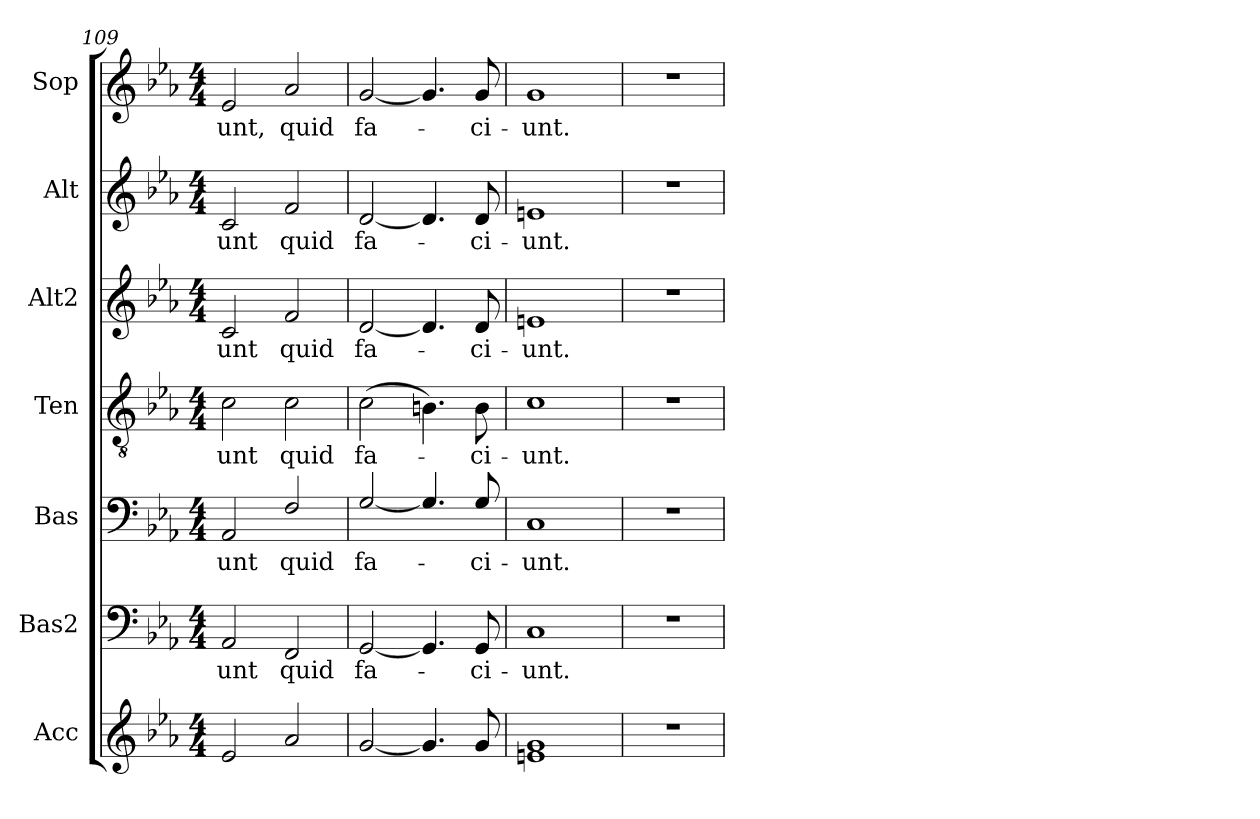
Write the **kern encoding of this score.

**kern	**kern	**text	**kern	**text	**kern	**text	**kern	**text	**kern	**text	**kern	**text
*part7	*part6	*part6	*part5	*part5	*part4	*part4	*part3	*part3	*part2	*part2	*part1	*part1
*staff7	*staff6	*staff6	*staff5	*staff5	*staff4	*staff4	*staff3	*staff3	*staff2	*staff2	*staff1	*staff1
*I"Acc	*I"Bas2	*	*I"Bas	*	*I"Ten	*	*I"Alt2	*	*I"Alt	*	*I"Sop	*
*I'Acc	*I'Bas2	*	*I'Bas	*	*I'Ten	*	*I'Alt2	*	*I'Alt	*	*I'Sop	*
*clefG2	*clefF4	*	*clefF4	*	*clefGv2	*	*clefG2	*	*clefG2	*	*clefG2	*
*k[b-e-a-]	*k[b-e-a-]	*	*k[b-e-a-]	*	*k[b-e-a-]	*	*k[b-e-a-]	*	*k[b-e-a-]	*	*k[b-e-a-]	*
*E-:	*E-:	*	*E-:	*	*E-:	*	*E-:	*	*E-:	*	*E-:	*
*M4/4	*M4/4	*	*M4/4	*	*M4/4	*	*M4/4	*	*M4/4	*	*M4/4	*
=109	=109	=109	=109	=109	=109	=109	=109	=109	=109	=109	=109	=109
!	!	!LO:LY:b:cj	!	!LO:LY:b:cj	!	!LO:LY:b:cj	!	!LO:LY:b:cj	!	!LO:LY:b:cj	!	!LO:LY:b:cj
2e-/	2AA-/	unt	2AA-/	unt	2c\	unt	2c/	unt	2c/	unt	2e-/	unt,
!	!	!LO:LY:b:cj	!	!LO:LY:b:cj	!	!LO:LY:b:cj	!	!LO:LY:b:cj	!	!LO:LY:b:cj	!	!LO:LY:b:cj
2a-/	2FF/	quid	2F/	quid	2c\	quid	2f/	quid	2f/	quid	2a-/	quid
=110	=110	=110	=110	=110	=110	=110	=110	=110	=110	=110	=110	=110
!	!	!LO:LY:b:cj	!	!LO:LY:b:cj	!	!LO:LY:b:cj	!	!LO:LY:b:cj	!	!LO:LY:b:cj	!	!LO:LY:b:cj
[>2g/	[<2GG/	fa-	[>2G/	fa-	(>2c\	fa-	[<2d/	fa-	[<2d/	fa-	[<2g>/	fa-
!	!	!LO:LY:b:cj	!	!LO:LY:b:cj	!	!LO:LY:b:cj	!	!LO:LY:b:cj	!	!LO:LY:b:cj	!	!LO:LY:b:cj
4.g/]	4.GG/]	.	4.G/]	.	4.Bn\)	.	4.d/]	.	4.d/]	.	4.g/]	.
!	!	!LO:LY:b:cj	!	!LO:LY:b:cj	!	!LO:LY:b:cj	!	!LO:LY:b:cj	!	!LO:LY:b:cj	!	!LO:LY:b:cj
8g/	8GG/	ci-	8G/	ci-	8B\	ci-	8d/	ci-	8d/	ci-	8g>/	ci-
=111	=111	=111	=111	=111	=111	=111	=111	=111	=111	=111	=111	=111
!	!	!LO:LY:b:cj	!	!LO:LY:b:cj	!	!LO:LY:b:cj	!	!LO:LY:b:cj	!	!LO:LY:b:cj	!	!LO:LY:b:cj
1g 1en	1C	unt.	1C	unt.	1c	unt.	1en	unt.	1en	unt.	1g	unt.
!!LO:PB:g=z
=112!	=112!	=112!	=112!	=112!	=112!	=112!	=112!	=112!	=112!	=112!	=112!	=112!
1r	1r	.	1r	.	1r	.	1r	.	1r	.	1r	.
=	=	=	=	=	=	=	=	=	=	=	=	=
*-	*-	*-	*-	*-	*-	*-	*-	*-	*-	*-	*-	*-
